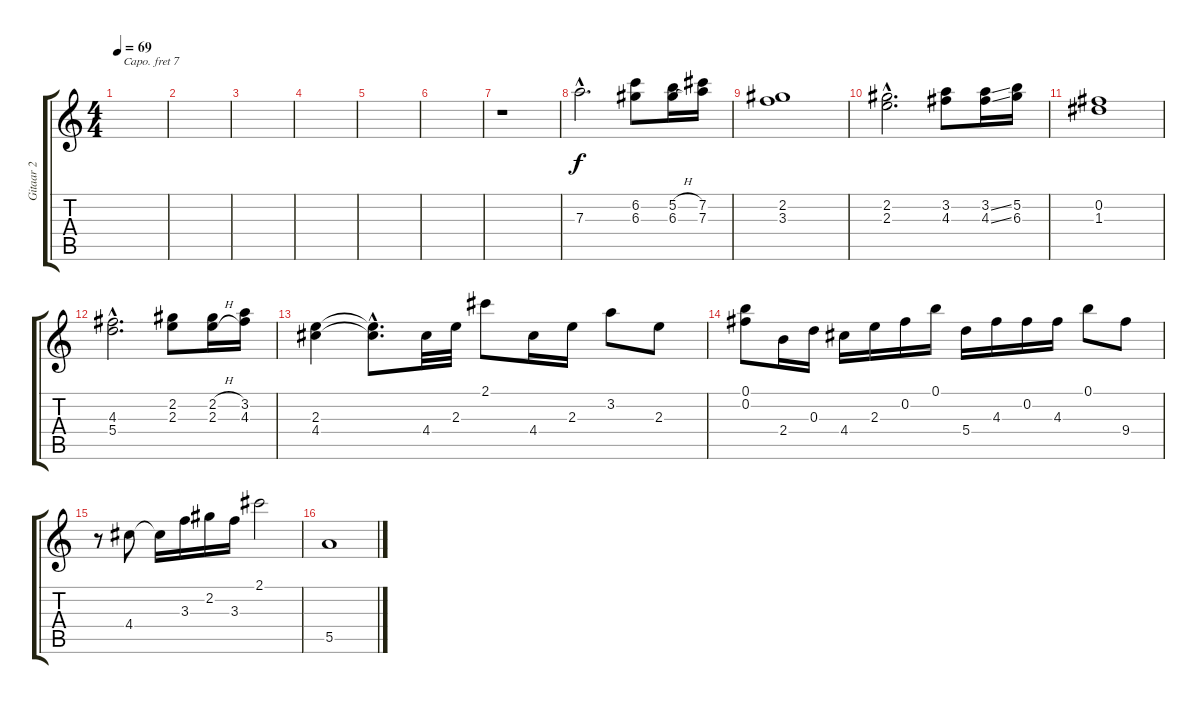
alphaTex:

\track ("Gitaar 2" "Gitaar 2") {instrument acousticguitarnylon}
\staff {score tabs}
\capo 7
\tuning (E4 B3 G3 D3 A2 E2) {hide}
\ts (4 4)
\tempo 69
\clef g2
\ks c
|
|
|
|
|
|
r.1 |
7.3{hac}.2{d} (6.2 6.3).8 (5.2{h} 6.3{h}).16 (7.2 7.3).16 |
(2.2 3.3).1 |
(2.2{hac} 2.3{hac}).2{d} (3.2 4.3).8 (3.2{ss} 4.3{ss}).16 (5.2 6.3).16 |
(0.2 1.3).1 |
(4.3{hac} 5.4{hac}).2{d} (2.2 2.3).8 (2.2{h} 2.3{h}).16 (3.2 4.3).16 |
(2.3 4.4).4 (2.3{hac t} 4.4{hac t}).8{d} 4.4.32 2.3.32 2.1.8 4.4.16 2.3.16 3.2.8 2.3.8 |
(0.1 0.2).8 2.4.16 0.3.16 4.4.16 2.3.16 0.2.16 0.1.16 5.4.16 4.3.16 0.2.16 4.3.16 0.1.8 9.4.8 |
r.8 4.4.8 4.4{t}.16 3.3.16 2.2.16 3.3.16 2.1.2 |
5.5.1
